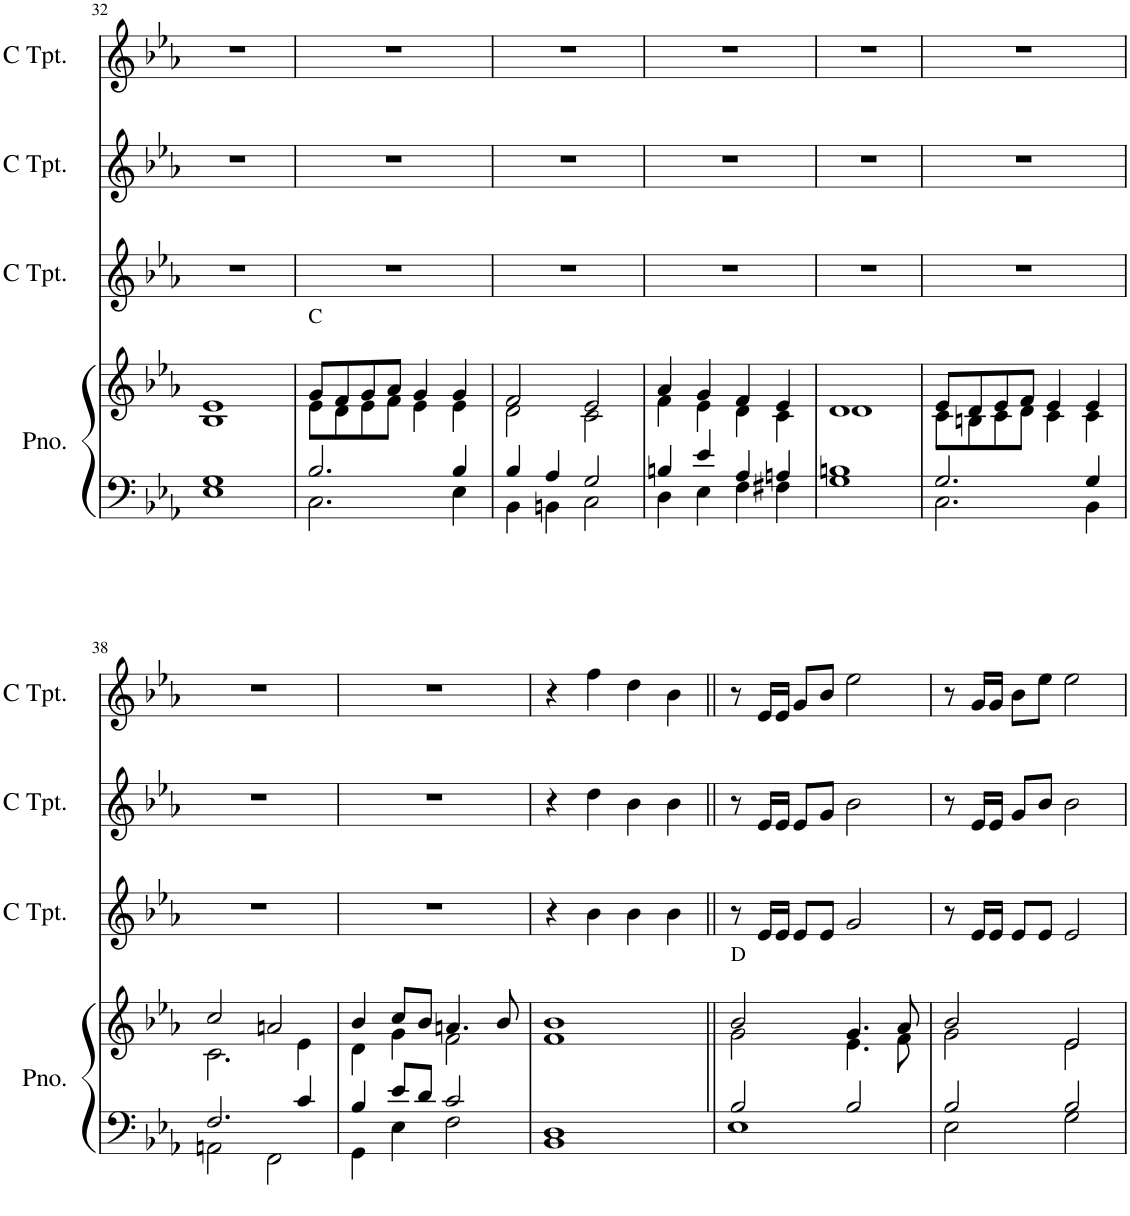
**kern	**kern	**kern	**kern	**kern
*part4	*part4	*part3	*part2	*part1
*staff5	*staff4	*staff3	*staff2	*staff1
*I"Piano	*	*I"Trompet in C	*I"Trompet in C	*I"Trompet in C
*I'Pno.	*	*	*	*
!!LO:PB:g=z
*clefF4	*clefG2	*clefG2	*clefG2	*clefG2
*	*	*Trd1c2	*Trd1c2	*Trd1c2
*k[b-e-a-]	*k[b-e-a-]	*k[b-e-a-]	*k[b-e-a-]	*k[b-e-a-]
*M4/4	*M4/4	*M4/4	*M4/4	*M4/4
=32	=32	=32	=32	=32
*^	*^	*	*	*
*	*^	*	*	*	*	*
1ryy	1G	1E-	1e-	1B-	1r	1r	1r
=33	=33	=33	=33	=33	=33	=33	=33
!	!	!	!LO:TX:a:t=C	!	!	!	!
2.ryy	2.B-/	2.C\	8g/L	8e-\L	1r	1r	1r
.	.	.	8f/	8d\	.	.	.
.	.	.	8g/	8e-\	.	.	.
.	.	.	8a-/J	8f\J	.	.	.
.	.	.	4g/	4e-\	.	.	.
4ryy	4B-/	4E-\	4g/	4e-\	.	.	.
=34	=34	=34	=34	=34	=34	=34	=34
1ryy	4B-/	4BB-\	2f/	2d\	1r	1r	1r
.	4A-/	4BBn\	.	.	.	.	.
.	2G/	2C\	2e-/	2c\	.	.	.
=35	=35	=35	=35	=35	=35	=35	=35
1ryy	4Bn/	4D\	4a-/	4f\	1r	1r	1r
.	4e-/	4E-\	4g/	4e-\	.	.	.
.	4A-/	4F\	4f/	4d\	.	.	.
.	4An/	4F#X\	4e-/	4c\	.	.	.
=36	=36	=36	=36	=36	=36	=36	=36
1ryy	1Bn	1G	1d	1d	1r	1r	1r
=37	=37	=37	=37	=37	=37	=37	=37
2.ryy	2.G/	2.C\	8e-/L	8c\L	1r	1r	1r
.	.	.	8d/	8Bn\	.	.	.
.	.	.	8e-/	8c\	.	.	.
.	.	.	8f/J	8d\J	.	.	.
.	.	.	4e-/	4c\	.	.	.
4ryy	4G/	4BB-\	4e-/	4c\	.	.	.
!!LO:LB:g=z
=38	=38	=38	=38	=38	=38	=38	=38
1ryy	2.F/	2AAn\	2cc/	2.c\	1r	1r	1r
.	.	2FF\	2an/	.	.	.	.
.	4c/	.	.	4e-\	.	.	.
=39	=39	=39	=39	=39	=39	=39	=39
4ryy	4B-/	4GG\	4b-/	4d\	1r	1r	1r
4ryy	8e-/L	4E-\	8cc/L	4g\	.	.	.
.	8d/J	.	8b-/J	.	.	.	.
2ryy	2c/	2F\	4.an/	2f\	.	.	.
.	.	.	8b-/	.	.	.	.
=40	=40	=40	=40	=40	=40	=40	=40
1ryy	1D	1BB-	1b-	1f	4r	4r	4r
.	.	.	.	.	4b-\	4dd\	4ff\
.	.	.	.	.	4b-\	4b-\	4dd\
.	.	.	.	.	4b-\	4b-\	4b-\
=41||	=41||	=41||	=41||	=41||	=41||	=41||	=41||
!	!	!	!LO:TX:a:t=D	!	!	!	!
1ryy	2B-/	1E-	2b-/	2g\	8r	8r	8r
.	.	.	.	.	16e-/LL	16e-/LL	16e-/LL
.	.	.	.	.	16e-/JJ	16e-/JJ	16e-/JJ
.	.	.	.	.	8e-/L	8e-/L	8g/L
.	.	.	.	.	8e-/J	8g/J	8b-/J
.	2B-/	.	4.g/	4.e-\	2g/	2b-\	2ee-\
.	.	.	8a-/	8f\	.	.	.
=42	=42	=42	=42	=42	=42	=42	=42
1ryy	2B-/	2E-\	2b-/	2g\	8r	8r	8r
.	.	.	.	.	16e-/LL	16e-/LL	16g/LL
.	.	.	.	.	16e-/JJ	16e-/JJ	16g/JJ
.	.	.	.	.	8e-/L	8g/L	8b-\L
.	.	.	.	.	8e-/J	8b-/J	8ee-\J
.	2B-/	2G\	2e-/	2e-\	2e-/	2b-\	2ee-\
*v	*v	*v	*	*	*	*	*
*	*v	*v	*	*	*
=	=	=	=	=
*-	*-	*-	*-	*-
